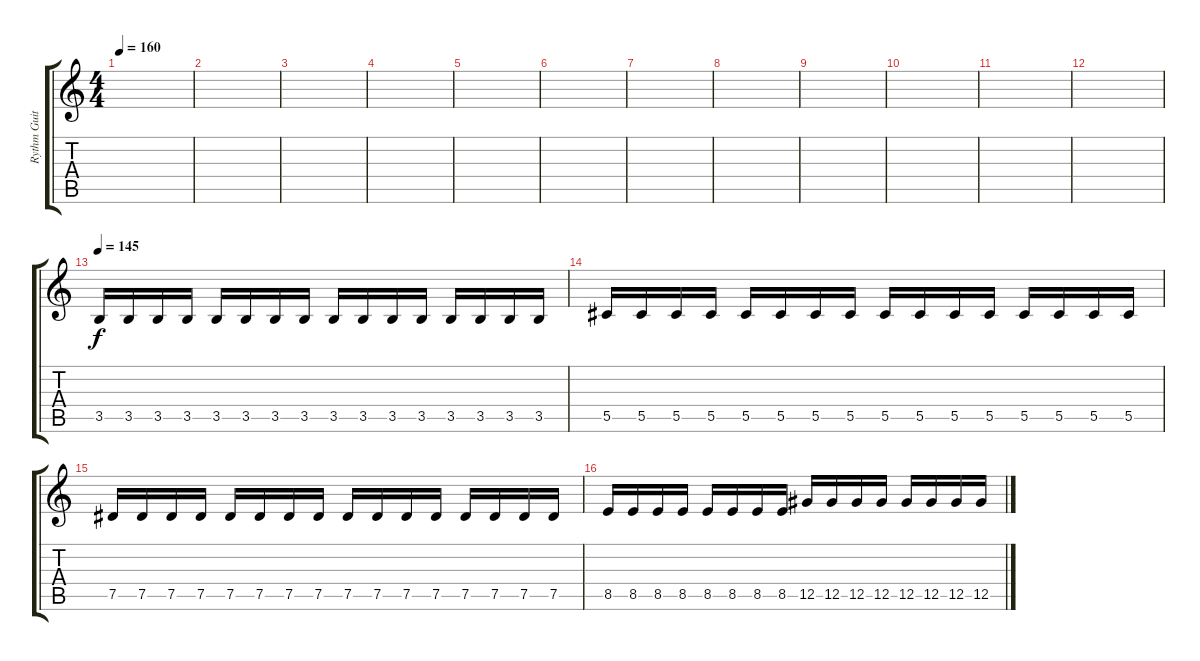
\track ("Rythm Guitar (Rafael Mendes)" "Rythm Guit") {instrument overdrivenguitar}
\staff {score tabs}
\tuning (Eb4 Bb3 Gb3 Db3 Ab2 Eb2) {hide}
\ts (4 4)
\tempo 160
\clef g2
\ks c
|
|
|
|
|
|
|
|
|
|
|
|
\tempo 145
3.5.16 3.5.16 3.5.16 3.5.16 3.5.16 3.5.16 3.5.16 3.5.16 3.5.16 3.5.16 3.5.16 3.5.16 3.5.16 3.5.16 3.5.16 3.5.16 |
5.5.16 5.5.16 5.5.16 5.5.16 5.5.16 5.5.16 5.5.16 5.5.16 5.5.16 5.5.16 5.5.16 5.5.16 5.5.16 5.5.16 5.5.16 5.5.16 |
7.5.16 7.5.16 7.5.16 7.5.16 7.5.16 7.5.16 7.5.16 7.5.16 7.5.16 7.5.16 7.5.16 7.5.16 7.5.16 7.5.16 7.5.16 7.5.16 |
8.5.16 8.5.16 8.5.16 8.5.16 8.5.16 8.5.16 8.5.16 8.5.16 12.5.16 12.5.16 12.5.16 12.5.16 12.5.16 12.5.16 12.5.16 12.5.16
